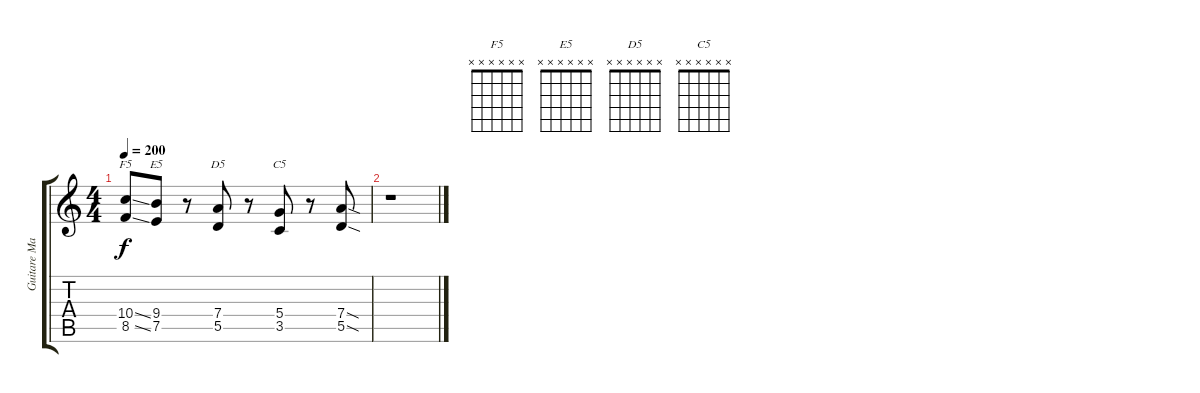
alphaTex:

\track ("Guitare Mathieu" "Guitare Ma") {instrument distortionguitar}
\staff {score tabs}
\tuning (E4 B3 G3 D3 A2 D2) {hide}
\chord ("F5" x x x x x x)
\chord ("E5" x x x x x x)
\chord ("D5" x x x x x x)
\chord ("C5" x x x x x x)
\ts (4 4)
\tempo 200
\clef g2
\ks c
(10.4{ss} 8.5{ss}).8{ch "F5" dy f} (9.4 7.5).8{ch "E5"} r.8 (7.4 5.5).8{ch "D5"} r.8 (5.4 3.5).8{ch "C5"} r.8 (7.4{sod} 5.5{sod}).8 |
r.1
